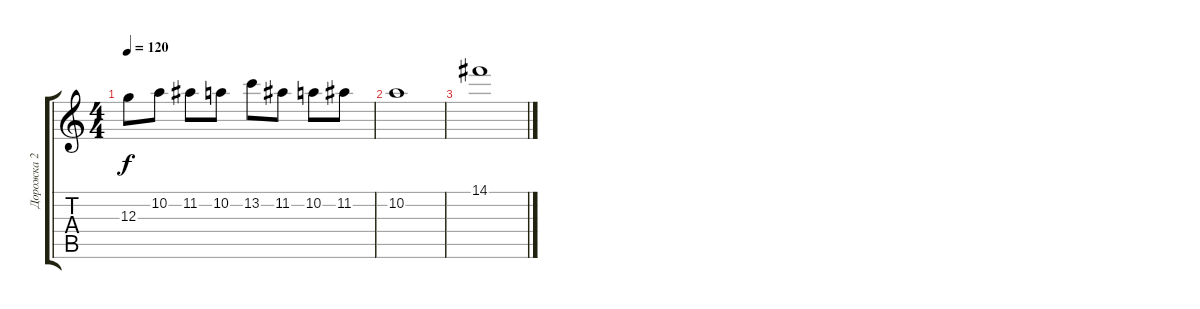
\track ("Дорожка 2" "Дорожка 2") {instrument distortionguitar}
\staff {score tabs}
\tuning (E4 B3 G3 D3 A2 E2) {hide}
\ts (4 4)
\tempo 120
\clef g2
\ks c
12.3.8{dy f} 10.2.8 11.2.8 10.2.8 13.2.8 11.2.8 10.2.8 11.2.8 |
10.2.1 |
14.1.1
